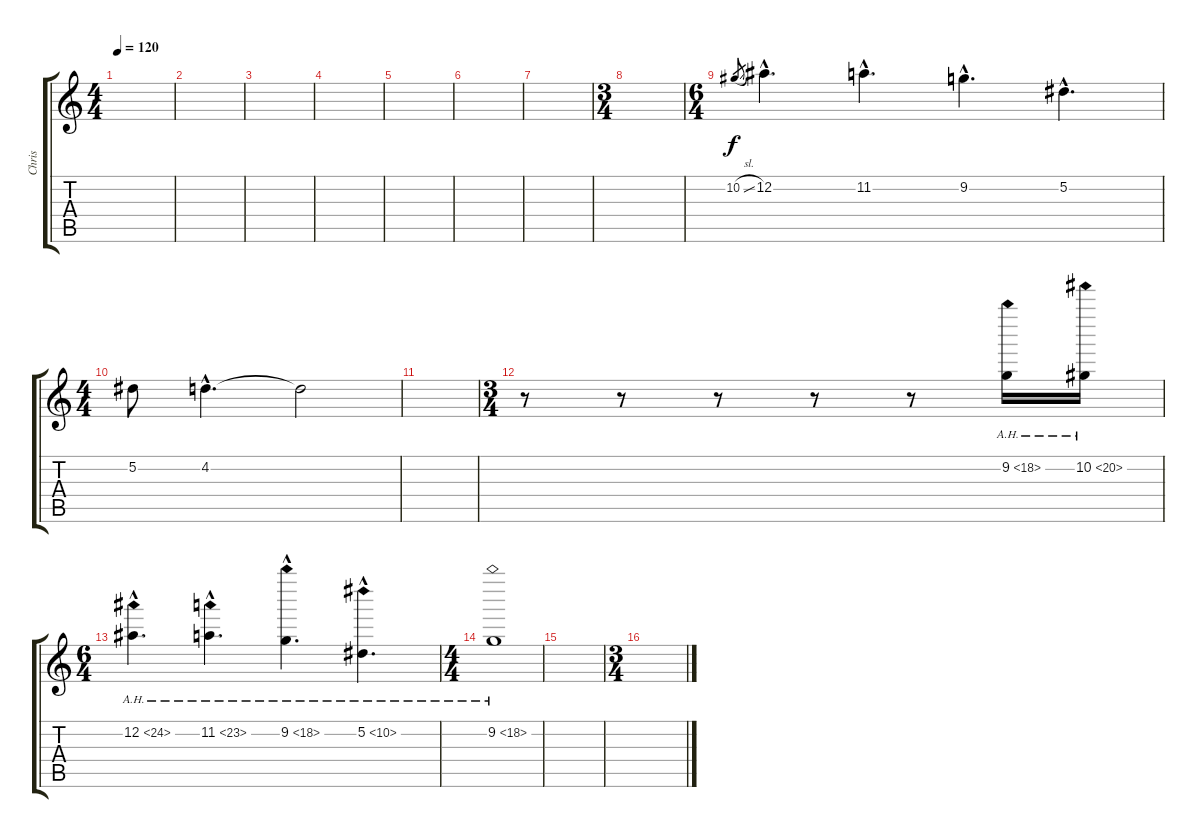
\track ("Chris" "Chris") {instrument distortionguitar}
\staff {score tabs}
\tuning (Eb4 Bb3 Gb3 Db3 Ab2 Eb2) {hide}
\ts (4 4)
\tempo 120
\clef g2
\ks c
|
|
|
|
|
|
|
\ts (3 4)
|
\ts (6 4)
10.2{sl}.8{gr} 12.2{hac}.4{d} 11.2{hac}.4{d} 9.2{hac}.4{d} 5.2{hac}.4{d} |
\ts (4 4)
5.2.8 4.2{hac}.4{d} 4.2{t}.2 |
|
\ts (3 4)
r.8 r.8 r.8 r.8 r.8 9.2{ah 9}.16 10.2{ah 10}.16 |
\ts (6 4)
12.2{ah 12 hac}.4{d} 11.2{ah 12 hac}.4{d} 9.2{ah 9 hac}.4{d} 5.2{ah 5 hac}.4{d} |
\ts (4 4)
9.2{ah 9}.1 |
|
\ts (3 4)
